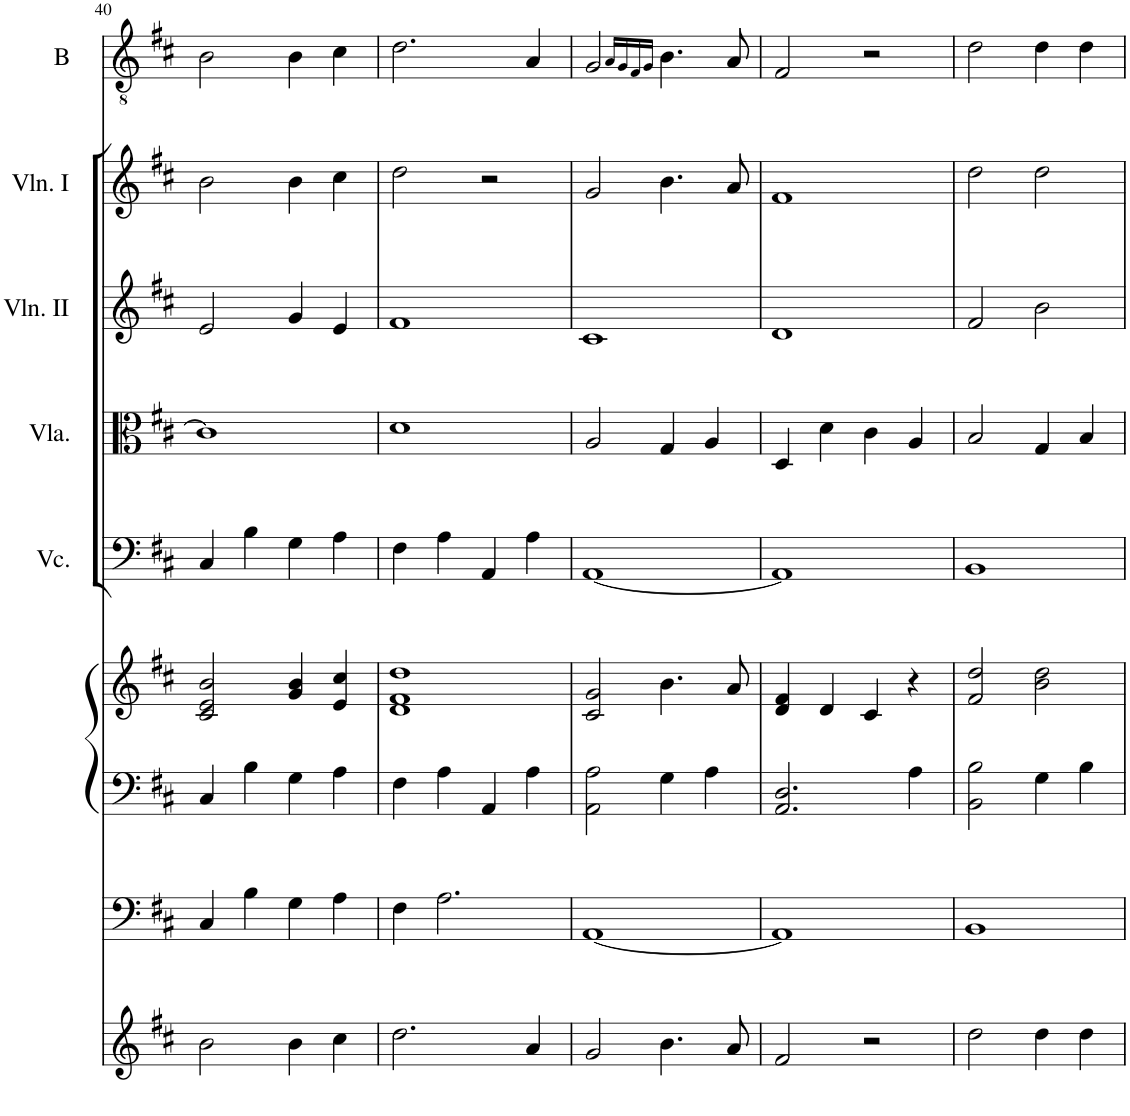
**kern	**kern	**kern	**kern	**kern	**kern	**kern	**kern	**kern
*part8	*part7	*part6	*part6	*part5	*part4	*part3	*part2	*part1
*staff9	*staff8	*staff7	*staff6	*staff5	*staff4	*staff3	*staff2	*staff1
*I"Flute	*I"DoubleBass	*I"Piano	*	*I"Cello	*I"Viola	*I"Violin II	*I"Violin I	*I"Baritone
*	*	*	*	*	*I'Vla.	*I'Vln. II	*I'Vln. I	*I'B
!!LO:PB:g=z
*clefG2	*clefF4	*clefF4	*clefG2	*clefF4	*clefC3	*clefG2	*clefG2	*clefGv2
*	*Trd7c12	*	*	*	*	*	*	*
*k[f#c#]	*k[f#c#]	*k[f#c#]	*k[f#c#]	*k[f#c#]	*k[f#c#]	*k[f#c#]	*k[f#c#]	*k[f#c#]
*D:	*D:	*D:	*D:	*D:	*D:	*D:	*D:	*D:
*M4/4	*M4/4	*M4/4	*M4/4	*M4/4	*M4/4	*M4/4	*M4/4	*M4/4
*met(c)	*met(c)	*met(c)	*met(c)	*met(c)	*met(c)	*met(c)	*met(c)	*met(c)
=40	=40	=40	=40	=40	=40	=40	=40	=40
2b\	4C#/	4C#/	2c#/ 2e/ 2b/	4C#/	1c#]	2e/	2b\	2B\
.	4B\	4B\	.	4B\	.	.	.	.
4b\	4G\	4G\	4g/ 4b/	4G\	.	4g/	4b\	4B\
4cc#\	4A\	4A\	4e/ 4cc#/	4A\	.	4e/	4cc#\	4c#\
=41	=41	=41	=41	=41	=41	=41	=41	=41
2.dd\	4F#\	4F#\	1d 1f# 1dd	4F#\	1d	1f#	2dd\	2.d\
.	2.A\	4A\	.	4A\	.	.	.	.
.	.	4AA/	.	4AA/	.	.	2r	.
4a/	.	4A\	.	4A\	.	.	.	4A/
=42	=42	=42	=42	=42	=42	=42	=42	=42
2g/	[1AA	2AA\ 2A\	2c#/ 2g/	[1AA	2A/	1c#	2g/	2G/
.	.	.	.	.	.	.	.	16qA/LL
.	.	.	.	.	.	.	.	16qG/
.	.	.	.	.	.	.	.	16qF#/
.	.	.	.	.	.	.	.	16qG/JJ
4.b\	.	4G\	4.b\	.	4G/	.	4.b\	4.B\
.	.	4A\	.	.	4A/	.	.	.
8a/	.	.	8a/	.	.	.	8a/	8A/
=43	=43	=43	=43	=43	=43	=43	=43	=43
2f#/	1AA]	2.AA/ 2.D/	4d/ 4f#/	1AA]	4D/	1d	1f#	2F#/
.	.	.	4d/	.	4d\	.	.	.
2r	.	.	4c#/	.	4c#\	.	.	2r
.	.	4A\	4r	.	4A/	.	.	.
=44	=44	=44	=44	=44	=44	=44	=44	=44
2dd\	1BB	2BB\ 2B\	2f#/ 2dd/	1BB	2B/	2f#/	2dd\	2d\
4dd\	.	4G\	2b\ 2dd\	.	4G/	2b\	2dd\	4d\
4dd\	.	4B\	.	.	4B/	.	.	4d\
=	=	=	=	=	=	=	=	=
*-	*-	*-	*-	*-	*-	*-	*-	*-
